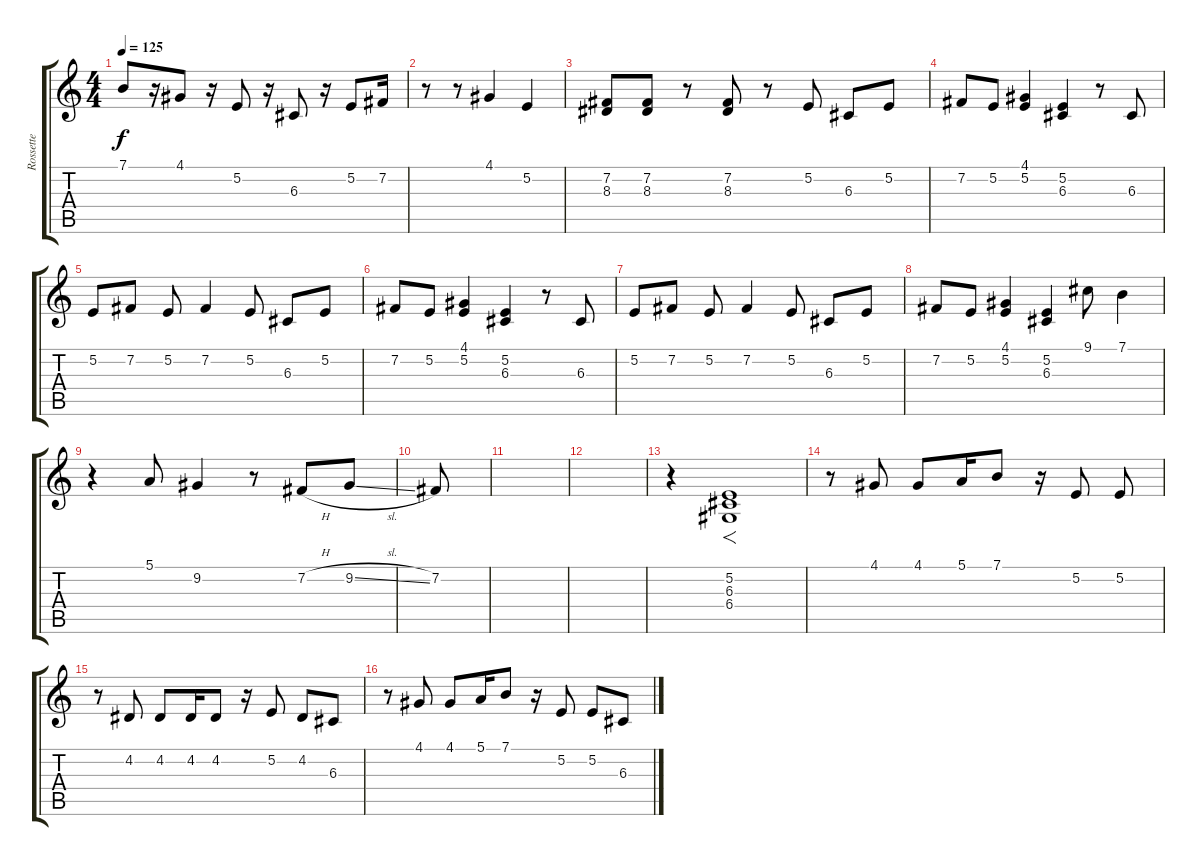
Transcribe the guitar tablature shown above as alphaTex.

\track ("Rossette" "Rossette") {instrument sopranosax}
\staff {score tabs}
\tuning (E4 B3 G3 D3 A2 E2) {hide}
\ts (4 4)
\tempo 125
\clef g2
\ks c
7.1.8{dy f} r.16 4.1.8 r.16 5.2.8 r.16 6.3.8 r.16 5.2.8 7.2.16 |
r.8 r.8 4.1.4 5.2.4 |
(7.2 8.3).8 (7.2 8.3).8 r.8 (7.2 8.3).8 r.8 5.2.8 6.3.8 5.2.8 |
7.2.8 5.2.8 (4.1 5.2).4 (5.2 6.3).4 r.8 6.3.8 |
5.2.8 7.2.8 5.2.8 7.2.4 5.2.8 6.3.8 5.2.8 |
7.2.8 5.2.8 (4.1 5.2).4 (5.2 6.3).4 r.8 6.3.8 |
5.2.8 7.2.8 5.2.8 7.2.4 5.2.8 6.3.8 5.2.8 |
7.2.8 5.2.8 (4.1 5.2).4 (5.2 6.3).4 9.1.8 7.1.4 |
r.4 5.1.8 9.2.4 r.8 7.2{h}.8 9.2{sl}.8 |
7.2.8 |
|
|
r.4 (5.2 6.3 6.4).1{f} |
r.8 4.1.8 4.1.8 5.1.16 7.1.8 r.16 5.2.8 5.2.8 |
r.8 4.2.8 4.2.8 4.2.16 4.2.8 r.16 5.2.8 4.2.8 6.3.8 |
r.8 4.1.8 4.1.8 5.1.16 7.1.8 r.16 5.2.8 5.2.8 6.3.8
